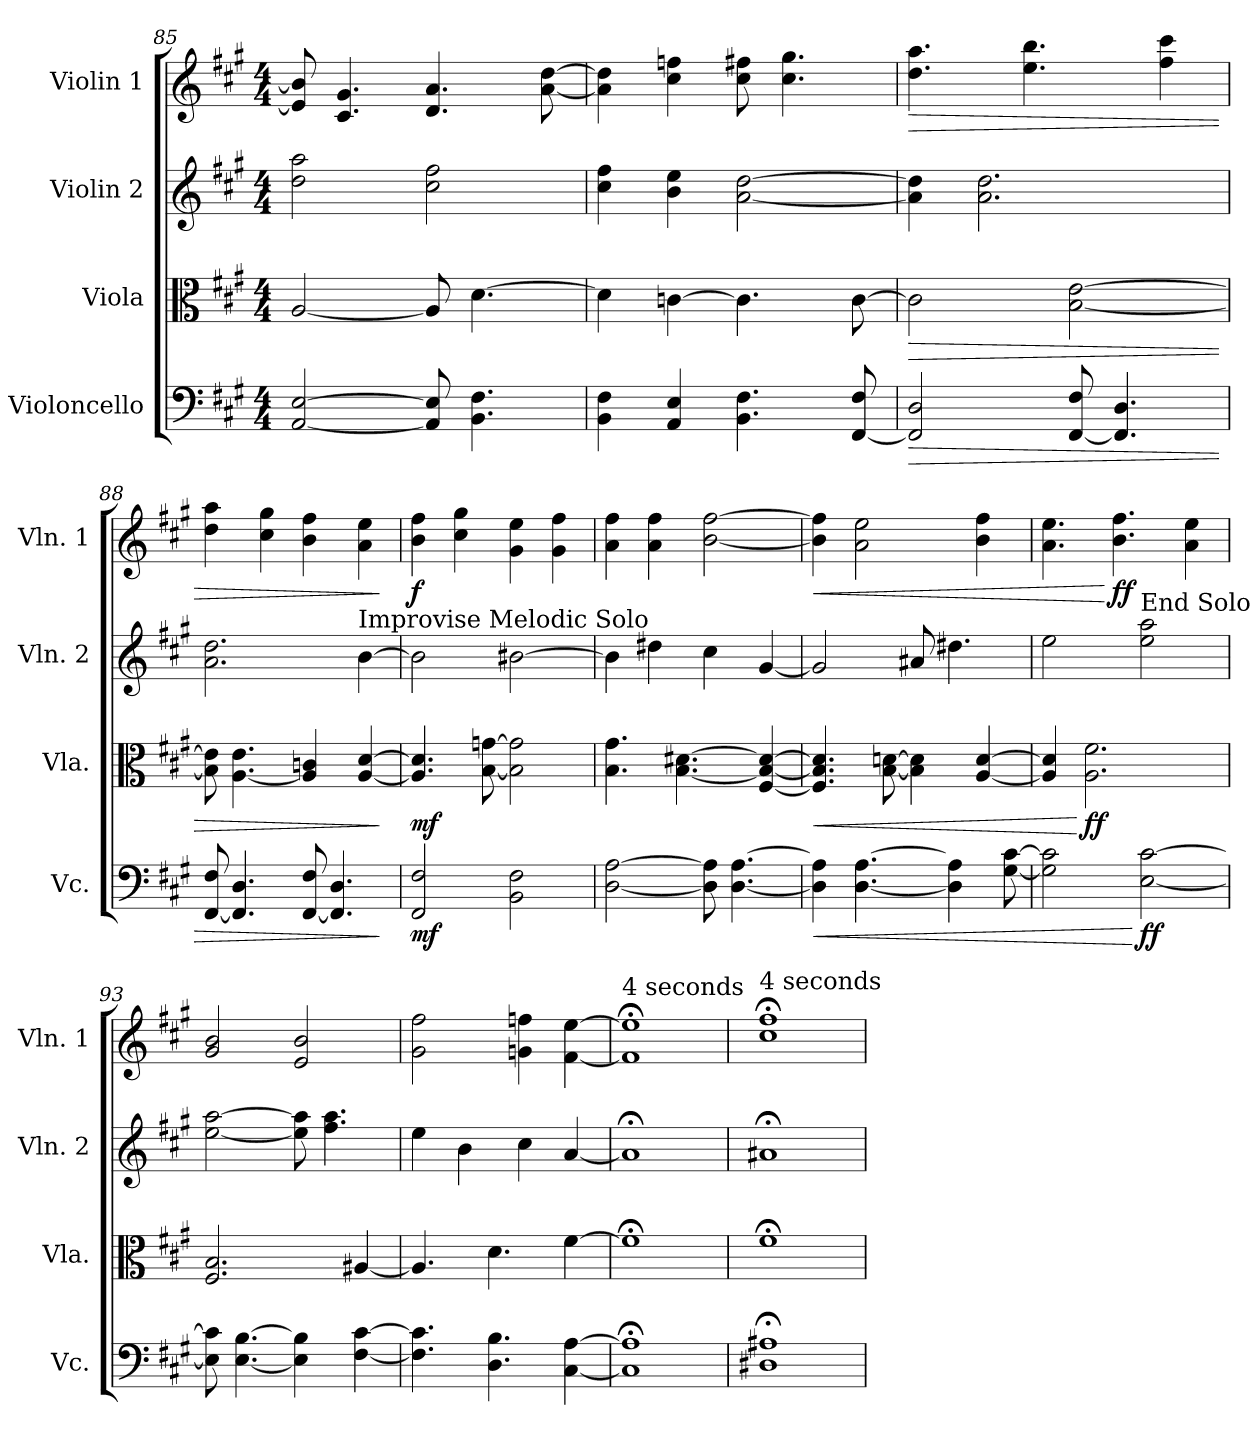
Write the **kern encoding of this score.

**kern	**dynam	**kern	**dynam	**kern	**kern	**dynam
*part4	*part4	*part3	*part3	*part2	*part1	*part1
*staff4	*staff4	*staff3	*staff3	*staff2	*staff1	*staff1
*I"Violoncello	*	*I"Viola	*	*I"Violin 2	*I"Violin 1	*
*I'Vc.	*	*I'Vla.	*	*I'Vln. 2	*I'Vln. 1	*
*clefF4	*	*clefC3	*	*clefG2	*clefG2	*
*k[f#c#g#]	*	*k[f#c#g#]	*	*k[f#c#g#]	*k[f#c#g#]	*
*M4/4	*	*M4/4	*	*M4/4	*M4/4	*
=85	=85	=85	=85	=85	=85	=85
[2AA/ [2E/	.	[2A/	.	2dd\ 2aa\	8e/] 8b/]	.
.	.	.	.	.	4.c#/ 4.g#/	.
8AA/] 8E/]	.	8A/]	.	2cc#\ 2ff#\	4.d/ 4.a/	.
4.BB\ 4.F#\	.	[4.d\	.	.	.	.
.	.	.	.	.	[8a\ [8dd\	.
=86	=86	=86	=86	=86	=86	=86
4BB\ 4F#\	.	4d\]	.	4cc#\ 4ff#\	4a\] 4dd\]	.
4AA/ 4E/	.	[4cn\	.	4b\ 4ee\	4cc#\ 4ffn\	.
4.BB\ 4.F#\	.	4.c\]	.	[2a\ [2dd\	8cc#\ 8ff#X\	.
.	.	.	.	.	4.cc#\ 4.gg#\	.
[8FF#/ 8F#/	.	[8c\	.	.	.	.
=87	=87	=87	=87	=87	=87	=87
!	!LO:HP:b	!	!LO:HP:b	!	!	!LO:HP:b
2FF#/] 2D/	>	2c\]	>	4a\] 4dd\]	4.dd\ 4.aa\	>
.	.	.	.	2.a\ 2.dd\	.	.
.	.	.	.	.	4.ee\ 4.bb\	.
[8FF#/ 8F#/	.	[2B\ [2e\	.	.	.	.
4.FF#/] 4.D/	.	.	.	.	.	.
.	.	.	.	.	4ff#\ 4ccc#\	.
!!LO:PB:g=z
=88	=88	=88	=88	=88	=88	=88
[8FF#/ 8F#/	.	8B\] 8e\]	.	2.a\ 2.dd\	4dd\ 4aa\	.
4.FF#/] 4.D/	.	[4.A\ 4.e\	.	.	.	.
.	.	.	.	.	4cc#\ 4gg#\	.
[8FF#/ 8F#/	.	4A/] 4cn/	.	.	4b\ 4ff#\	.
4.FF#/] 4.D/	.	.	.	.	.	.
!	!	!	!	!LO:TX:a:t=Improvise Melodic Solo	!	!
.	.	[4A/ [4d/	.	[4b\	4a\ 4ee\	.
.	]	.	]	.	.	]
=89	=89	=89	=89	=89	=89	=89
!	!LO:DY:b	!	!LO:DY:b	!	!	!LO:DY:b
2FF#/ 2F#/	mf	4.A/] 4.d/]	mf	2b\]	4b\ 4ff#\	f
.	.	.	.	.	4cc#\ 4gg#\	.
.	.	[8B\ [8gn\	.	.	.	.
2BB\ 2F#\	.	2B\] 2g\]	.	[2b#X\	4g#\ 4ee\	.
.	.	.	.	.	4g#\ 4ff#\	.
=90	=90	=90	=90	=90	=90	=90
[2D\ [2A\	.	4.B\ 4.g#\	.	4b#\]	4a\ 4ff#\	.
.	.	.	.	4dd#X\	4a\ 4ff#\	.
.	.	[4.B\ [4.d#X\	.	.	.	.
8D\] 8A\]	.	.	.	4cc#\	[2b\ [2ff#\	.
[4.D\ [4.A\	.	.	.	.	.	.
.	.	[4F#/ 4B/_ 4d#/_	.	[4g#/	.	.
=91	=91	=91	=91	=91	=91	=91
!	!LO:HP:b	!	!LO:HP:b	!	!	!LO:HP:b
4D\] 4A\]	<	4.F#/] 4.B/] 4.d#/]	<	2g#/]	4b\] 4ff#\]	<
[4.D\ [4.A\	.	.	.	.	2a\ 2ee\	.
.	.	[8B\ [8dn\	.	.	.	.
.	.	4B\] 4d\]	.	8a#X/	.	.
4D\] 4A\]	.	.	.	4.dd#X\	.	.
.	.	[4A/ [4d/	.	.	4b\ 4ff#\	.
[8G#\ [8c#\	.	.	.	.	.	.
=92	=92	=92	=92	=92	=92	=92
2G#\] 2c#\]	.	4A/] 4d/]	.	2ee\	4.a\ 4.ee\	.
!	!	!	!LO:DY:n=1:b	!	!	!
.	.	2.A\ 2.f#\	[ ff	.	.	.
!	!	!	!	!	!	!LO:DY:n=1:b
.	.	.	.	.	4.b\ 4.ff#\	[ ff
!	!	!	!	!LO:TX:a:t=End Solo	!	!
!	!LO:DY:n=1:b	!	!	!	!	!
[2E\ [2c#\	[ ff	.	.	2ee\ 2aa\	.	.
.	.	.	.	.	4a\ 4ee\	.
!!LO:LB:g=z
=93	=93	=93	=93	=93	=93	=93
8E\] 8c#\]	.	2.F#/ 2.B/	.	[2ee\ [2aa\	2g#/ 2b/	.
[4.E\ [4.B\	.	.	.	.	.	.
4E\] 4B\]	.	.	.	8ee\] 8aa\]	2e/ 2b/	.
.	.	.	.	4.ff#\ 4.aa\	.	.
[4F#\ [4c#\	.	[4A#X/	.	.	.	.
=94	=94	=94	=94	=94	=94	=94
4.F#\] 4.c#\]	.	4.A#/]	.	4ee\	2g#\ 2ff#\	.
.	.	.	.	4b\	.	.
4.D\ 4.B\	.	4.d\	.	.	.	.
.	.	.	.	4cc#\	4gn\ 4ffn\	.
[4C#\ [4A\	.	[4f#\	.	[4a/	[4f#\ [4ee\	.
=95	=95	=95	=95	=95	=95	=95
!	!	!	!	!	!LO:TX:a:t=4 seconds	!
1C#];<Z 1A];<Z	.	1f#;<Z]	.	1a;<Z]	1f#];<Z 1ee];<Z	.
=96	=96	=96	=96	=96	=96	=96
!	!	!	!	!	!LO:TX:a:t=4 seconds	!
1D#X;<Z 1A#X;<Z	.	1f#;<Z	.	1a#X;<Z	1cc#;<Z 1ff#;<Z	.
=	=	=	=	=	=	=
*-	*-	*-	*-	*-	*-	*-
